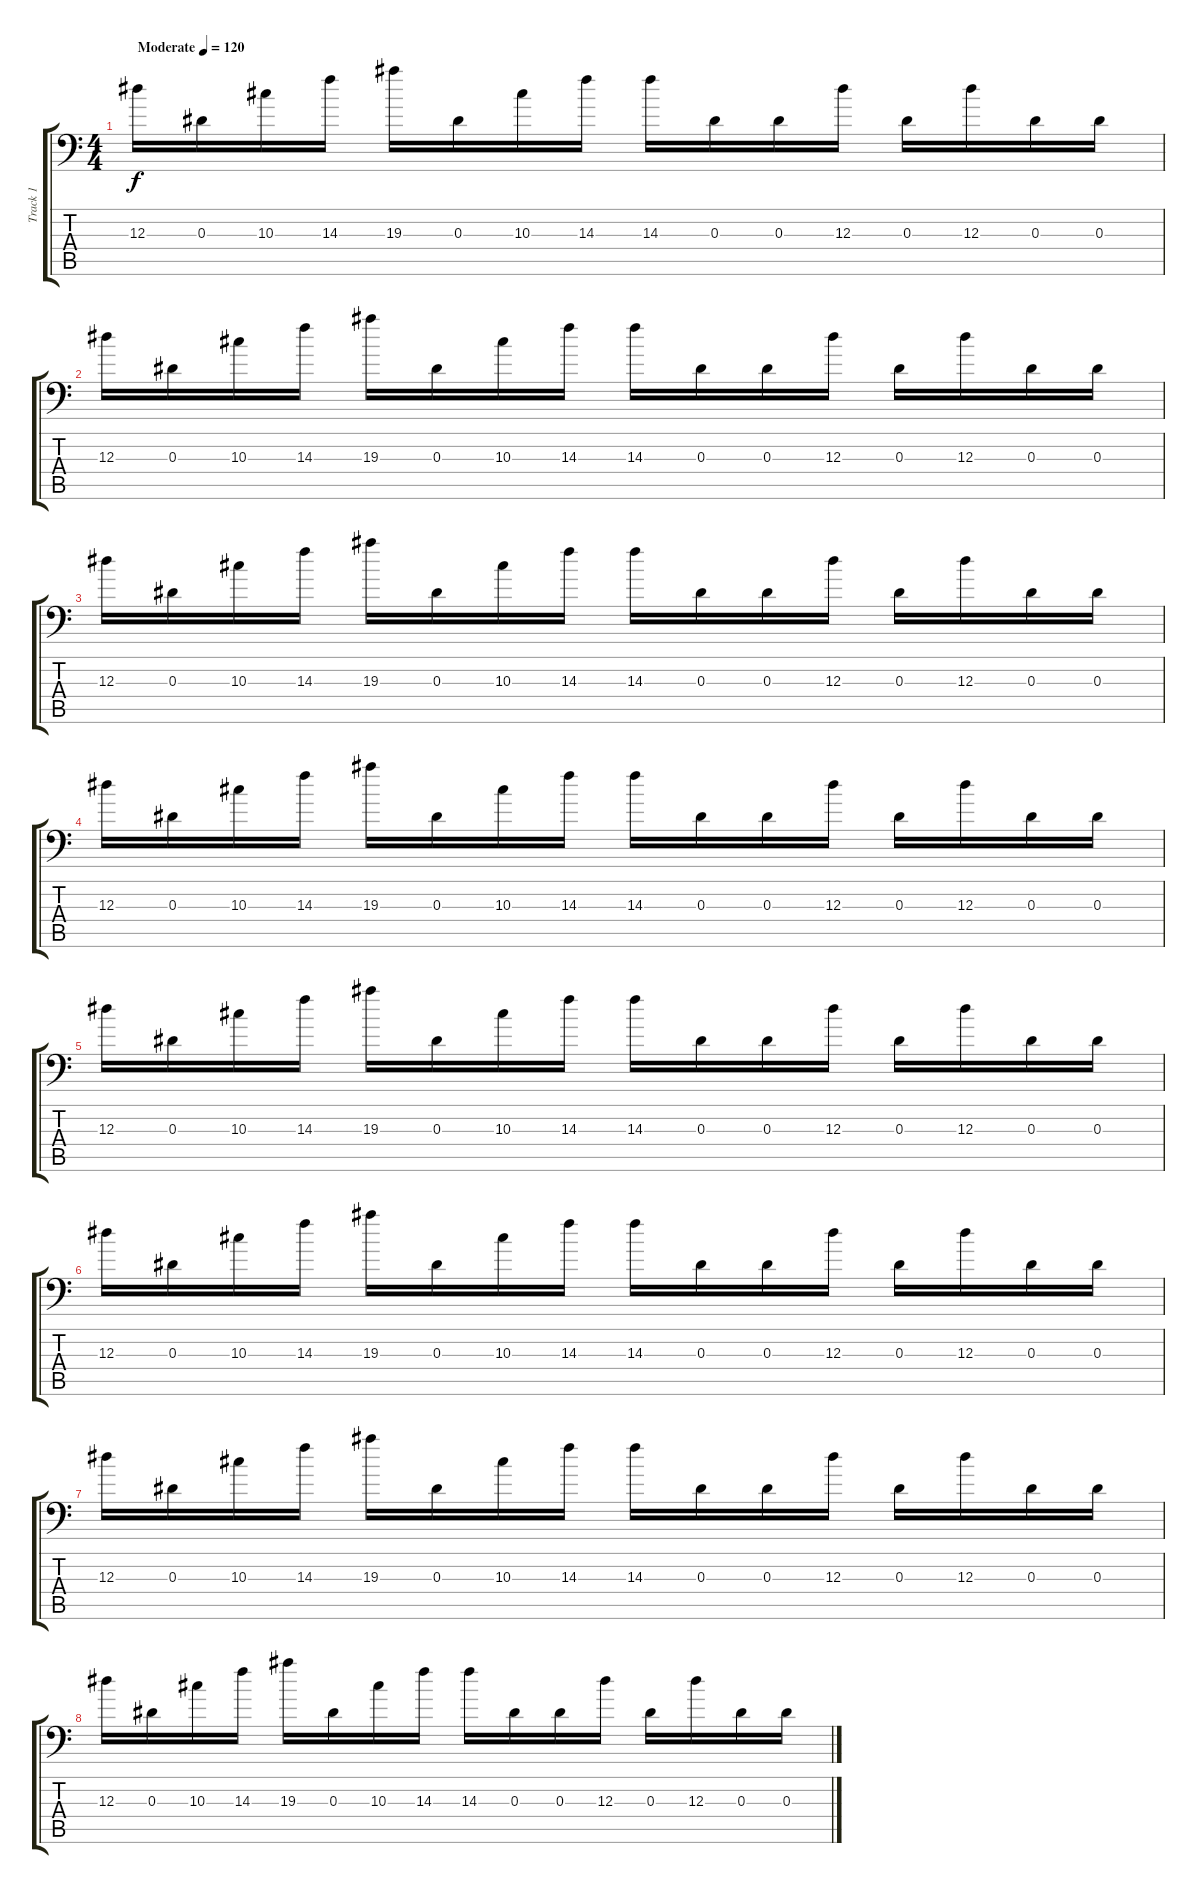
\track ("Track 1" "Track 1") {instrument distortionguitar}
\staff {score tabs}
\tuning (C4 G3 Eb3 Bb2 F2 Bb1) {hide}
\ts (4 4)
\tempo (120 "Moderate")
\clef f4
\ks c
12.3.16{dy f instrument distortionguitar} 0.3.16 10.3.16 14.3.16 19.3.16 0.3.16 10.3.16 14.3.16 14.3.16 0.3.16 0.3.16 12.3.16 0.3.16 12.3.16 0.3.16 0.3.16 |
12.3.16 0.3.16 10.3.16 14.3.16 19.3.16 0.3.16 10.3.16 14.3.16 14.3.16 0.3.16 0.3.16 12.3.16 0.3.16 12.3.16 0.3.16 0.3.16 |
12.3.16 0.3.16 10.3.16 14.3.16 19.3.16 0.3.16 10.3.16 14.3.16 14.3.16 0.3.16 0.3.16 12.3.16 0.3.16 12.3.16 0.3.16 0.3.16 |
12.3.16 0.3.16 10.3.16 14.3.16 19.3.16 0.3.16 10.3.16 14.3.16 14.3.16 0.3.16 0.3.16 12.3.16 0.3.16 12.3.16 0.3.16 0.3.16 |
12.3.16 0.3.16 10.3.16 14.3.16 19.3.16 0.3.16 10.3.16 14.3.16 14.3.16 0.3.16 0.3.16 12.3.16 0.3.16 12.3.16 0.3.16 0.3.16 |
12.3.16 0.3.16 10.3.16 14.3.16 19.3.16 0.3.16 10.3.16 14.3.16 14.3.16 0.3.16 0.3.16 12.3.16 0.3.16 12.3.16 0.3.16 0.3.16 |
12.3.16 0.3.16 10.3.16 14.3.16 19.3.16 0.3.16 10.3.16 14.3.16 14.3.16 0.3.16 0.3.16 12.3.16 0.3.16 12.3.16 0.3.16 0.3.16 |
12.3.16 0.3.16 10.3.16 14.3.16 19.3.16 0.3.16 10.3.16 14.3.16 14.3.16 0.3.16 0.3.16 12.3.16 0.3.16 12.3.16 0.3.16 0.3.16
